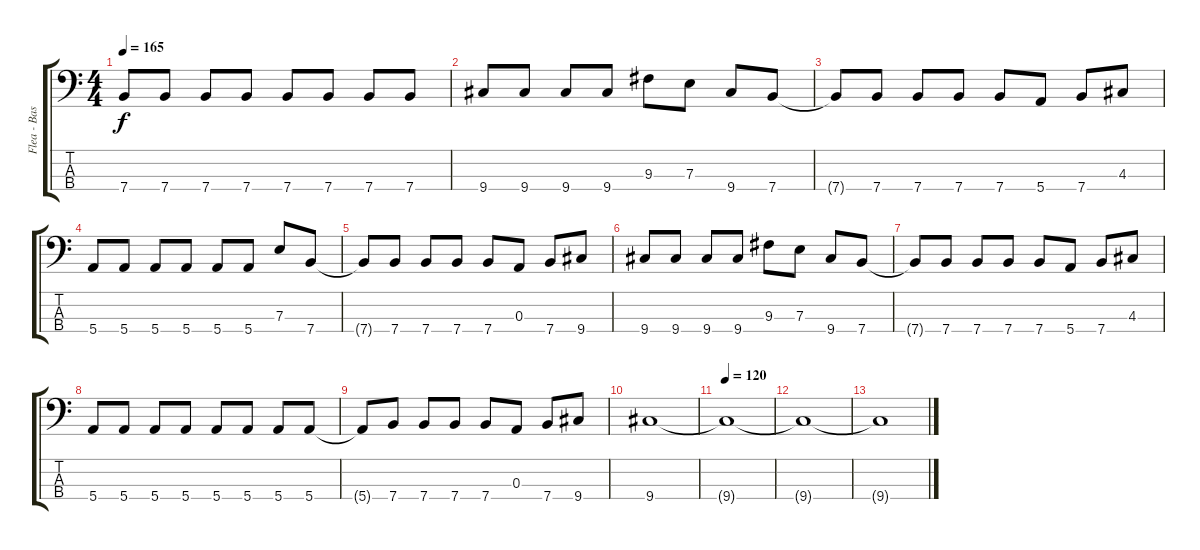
\track ("Flea - Bass" "Flea - Bas") {instrument electricbassfinger}
\staff {score tabs}
\tuning (G2 D2 A1 E1) {hide}
\ts (4 4)
\tempo 165
\clef f4
\ks c
7.4.8{dy f} 7.4.8 7.4.8 7.4.8 7.4.8 7.4.8 7.4.8 7.4.8 |
9.4.8 9.4.8 9.4.8 9.4.8 9.3.8 7.3.8 9.4.8 7.4.8 |
7.4{t}.8 7.4.8 7.4.8 7.4.8 7.4.8 5.4.8 7.4.8 4.3.8 |
5.4.8 5.4.8 5.4.8 5.4.8 5.4.8 5.4.8 7.3.8 7.4.8 |
7.4{t}.8 7.4.8 7.4.8 7.4.8 7.4.8 0.3.8 7.4.8 9.4.8 |
9.4.8 9.4.8 9.4.8 9.4.8 9.3.8 7.3.8 9.4.8 7.4.8 |
7.4{t}.8 7.4.8 7.4.8 7.4.8 7.4.8 5.4.8 7.4.8 4.3.8 |
5.4.8 5.4.8 5.4.8 5.4.8 5.4.8 5.4.8 5.4.8 5.4.8 |
5.4{t}.8 7.4.8 7.4.8 7.4.8 7.4.8 0.3.8 7.4.8 9.4.8 |
9.4.1 |
\tempo 120
9.4{t}.1 |
9.4{t}.1 |
9.4{t}.1
